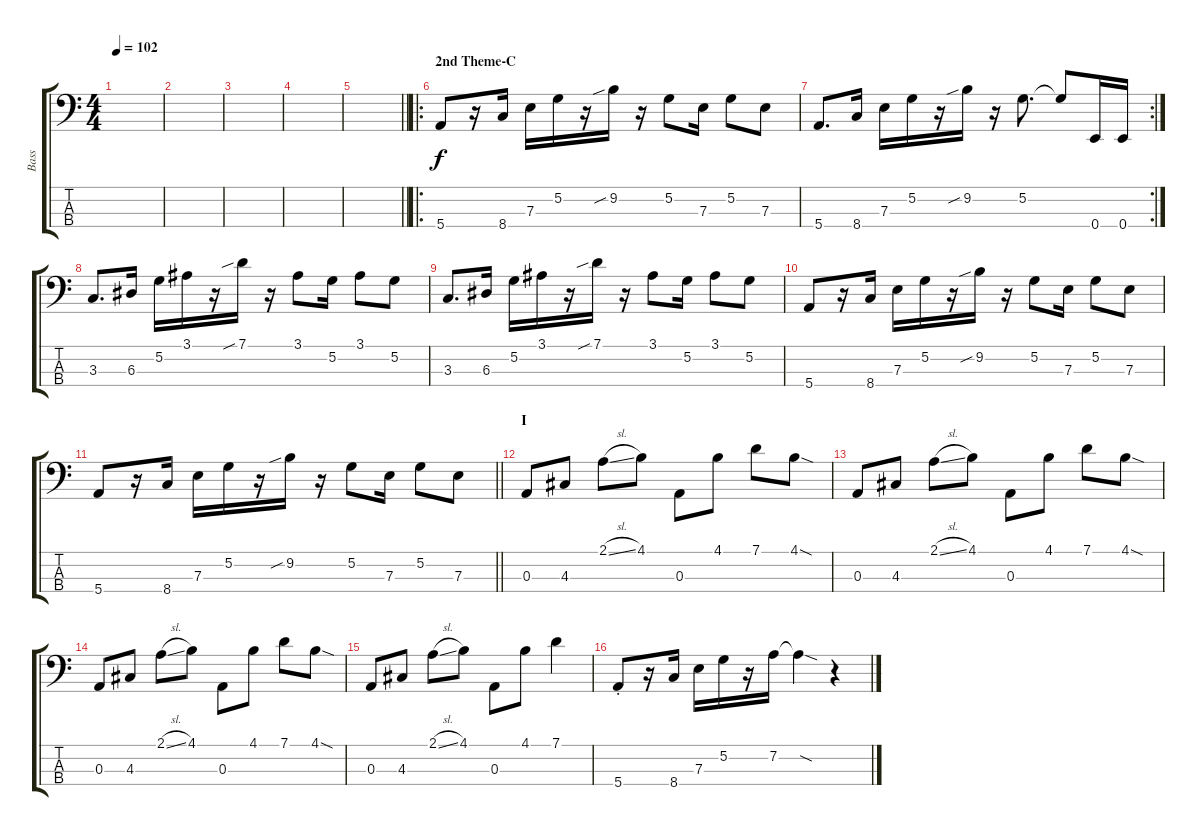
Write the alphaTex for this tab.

\track ("Bass" "Bass") {instrument electricbassfinger}
\staff {score tabs}
\tuning (G2 D2 A1 E1) {hide}
\ts (4 4)
\tempo 102
\clef f4
\ks c
|
|
|
|
\barLineRight lightlight
|
\ro
\section ("" "2nd Theme-C")
5.4.8 r.16 8.4.16 7.3.16 5.2.16 r.16 9.2{sib}.16 r.16 5.2.8 7.3.16 5.2.8 7.3.8 |
\rc 2
5.4.8{d} 8.4.16 7.3.16 5.2.16 r.16 9.2{sib}.16 r.16 5.2.8{d} 5.2{t}.8 0.4.16 0.4.16 |
3.3.8{d} 6.3.16 5.2.16 3.1.16 r.16 7.1{sib}.16 r.16 3.1.8 5.2.16 3.1.8 5.2.8 |
3.3.8{d} 6.3.16 5.2.16 3.1.16 r.16 7.1{sib}.16 r.16 3.1.8 5.2.16 3.1.8 5.2.8 |
5.4.8 r.16 8.4.16 7.3.16 5.2.16 r.16 9.2{sib}.16 r.16 5.2.8 7.3.16 5.2.8 7.3.8 |
\barLineRight lightlight
5.4.8 r.16 8.4.16 7.3.16 5.2.16 r.16 9.2{sib}.16 r.16 5.2.8 7.3.16 5.2.8 7.3.8 |
\section ("" "I")
0.3.8 4.3.8 2.1{sl}.8 4.1.8 0.3.8 4.1.8 7.1.8 4.1{sod}.8 |
0.3.8 4.3.8 2.1{sl}.8 4.1.8 0.3.8 4.1.8 7.1.8 4.1{sod}.8 |
0.3.8 4.3.8 2.1{sl}.8 4.1.8 0.3.8 4.1.8 7.1.8 4.1{sod}.8 |
0.3.8 4.3.8 2.1{sl}.8 4.1.8 0.3.8 4.1.8 7.1.4 |
5.4{st}.8 r.16 8.4.16 7.3.16 5.2.16 r.16 7.2.16 7.2{sod t}.4 r.4
